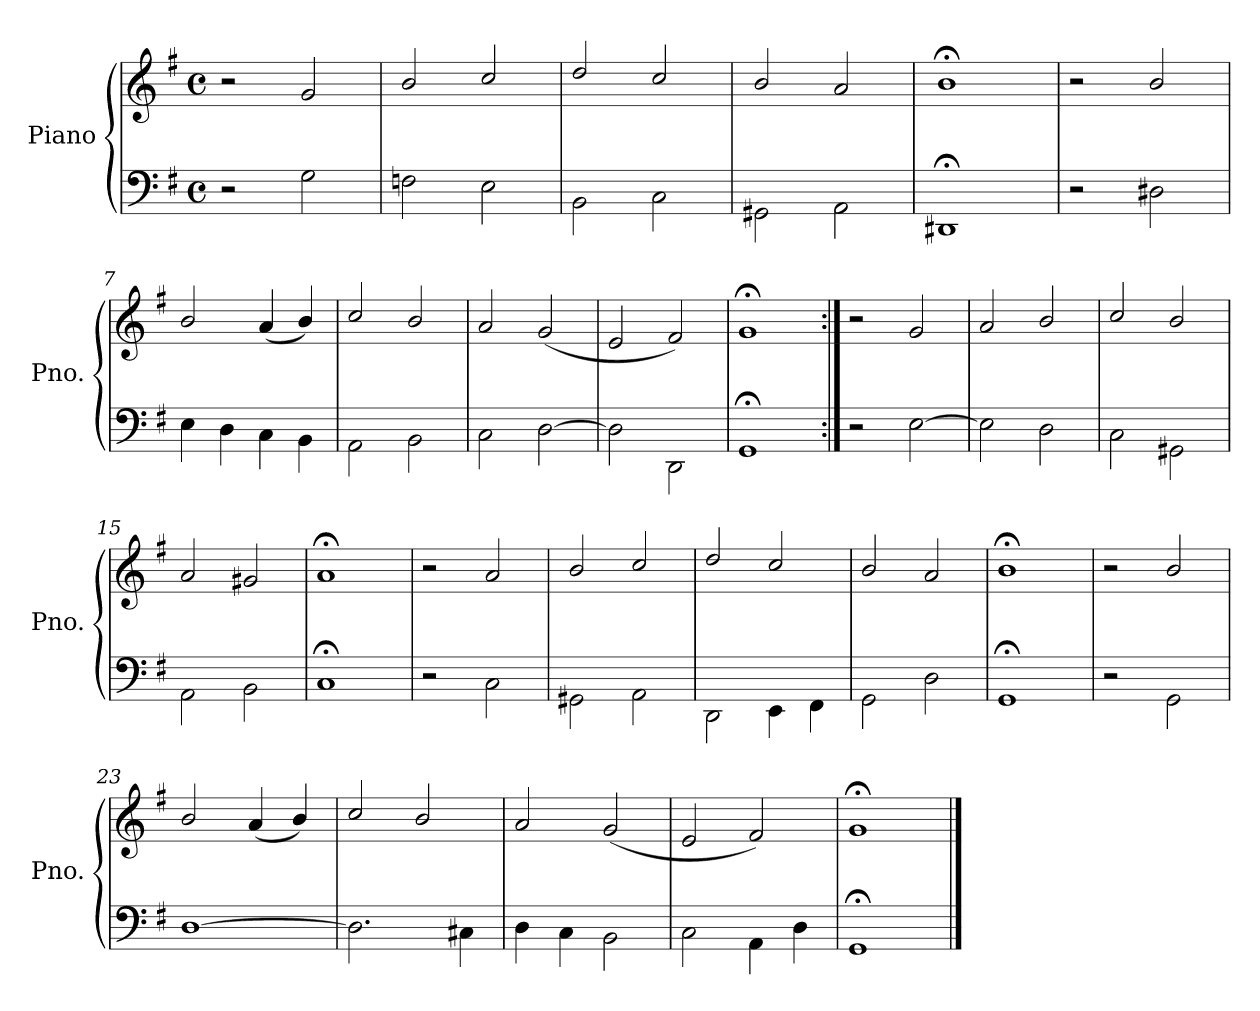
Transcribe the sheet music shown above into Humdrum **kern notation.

**kern	**kern
*part1	*part1
*staff2	*staff1
*I"Piano	*
*I'Pno.	*
*clefF4	*clefG2
*k[f#]	*k[f#]
*G:	*G:
*M4/4	*M4/4
*met(c)	*met(c)
=1	=1
2r	2r
2G\	2g/
=2	=2
2Fn\	2b/
2E\	2cc/
=3	=3
2BB\	2dd/
2C\	2cc/
=4	=4
2GG#X\	2b/
2AA\	2a/
=5	=5
1DD#X;	1b;<
=6	=6
2r	2r
2D#X\	2b/
=7	=7
4E\	2b/
4D\	.
4C\	(4a/
4BB\	4b/)
=8	=8
2AA\	2cc/
2BB\	2b/
=9	=9
2C\	2a/
[<2D\	(2g/
=10	=10
2D\]	2e/
2DD\	2f#/)
=11	=11
1GG;	1g;<
!!LO:LB:g=z
=12:|!	=12:|!
2r	2r
[<2E\	2g/
=13	=13
2E\]	2a/
2D\	2b/
=14	=14
2C\	2cc/
2GG#X\	2b/
=15	=15
2AA\	2a/
2BB\	2g#X/
=16	=16
1C;	1a;<
=17	=17
2r	2r
2C\	2a/
=18	=18
2GG#X\	2b/
2AA\	2cc/
=19	=19
2DD\	2dd/
4EE\	2cc/
4FF#\	.
=20	=20
2GG\	2b/
2D\	2a/
=21	=21
1GG;	1b;<
!!LO:LB:g=z
=22	=22
2r	2r
2GG\	2b/
=23	=23
[<1D	2b/
.	(4a/
.	4b/)
=24	=24
2.D\]	2cc/
.	2b/
4C#X\	.
=25	=25
4D\	2a/
4C\	.
2BB\	(2g/
=26	=26
2C\	2e/
4AA\	2f#/)
4D\	.
=27	=27
1GG;	1g;<
==	==
*-	*-
